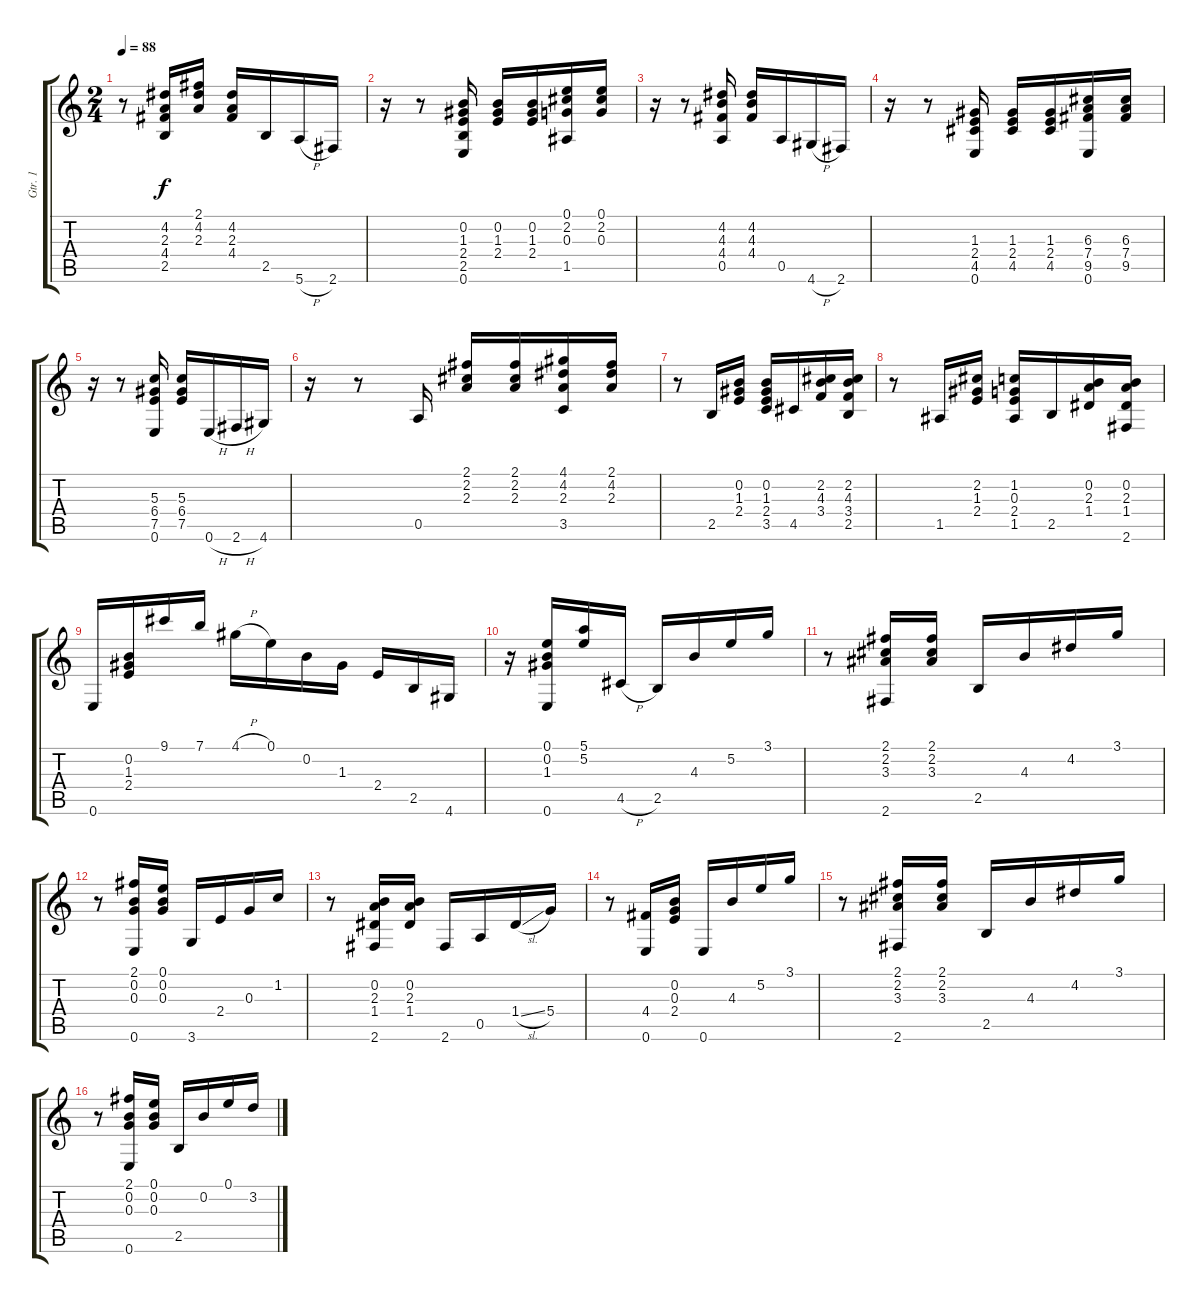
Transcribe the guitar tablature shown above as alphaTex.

\track ("Gtr. 1" "Gtr. 1") {instrument acousticguitarnylon}
\staff {score tabs}
\tuning (E4 B3 G3 D3 A2 E2) {hide}
\ts (2 4)
\tempo 88
\clef g2
\ks c
r.8{dy f} (4.2 2.3 4.4 2.5).16 (2.1 4.2 2.3).16 (4.2 2.3 4.4).16 2.5.16 5.6{h}.16 2.6.16 |
r.16 r.8 (0.2 1.3 2.4 2.5 0.6).16 (0.2 1.3 2.4).16 (0.2 1.3 2.4).16 (0.1 2.2 0.3 1.5).16 (0.1 2.2 0.3).16 |
r.16 r.8 (4.2 4.3 4.4 0.5).16 (4.2 4.3 4.4).16 0.5.16 4.6{h}.16 2.6.16 |
r.16 r.8 (1.3 2.4 4.5 0.6).16 (1.3 2.4 4.5).16 (1.3 2.4 4.5).16 (6.3 7.4 9.5 0.6).16 (6.3 7.4 9.5).16 |
r.16 r.8 (5.3 6.4 7.5 0.6).16 (5.3 6.4 7.5).16 0.6{h}.16 2.6{h}.16 4.6.16 |
r.16 r.8 0.5.16 (2.1 2.2 2.3).16 (2.1 2.2 2.3).16 (4.1 4.2 2.3 3.5).16 (2.1 4.2 2.3).16 |
r.8 2.5.16 (0.2 1.3 2.4).16 (0.2 1.3 2.4 3.5).16 4.5.16 (2.2 4.3 3.4).16 (2.2 4.3 3.4 2.5).16 |
r.8 1.5.16 (2.2 1.3 2.4).16 (1.2 0.3 2.4 1.5).16 2.5.16 (0.2 2.3 1.4).16 (0.2 2.3 1.4 2.6).16 |
0.6.16 (0.2 1.3 2.4).16 9.1.16 7.1.16 4.1{h}.16 0.1.16 0.2.16 1.3.16 2.4.16 2.5.16 4.6.16 |
r.16 (0.1 0.2 1.3 0.6).16 (5.1 5.2).16 4.5{h}.16 2.5.16 4.3.16 5.2.16 3.1.16 |
r.8 (2.1 2.2 3.3 2.6).16 (2.1 2.2 3.3).16 2.5.16 4.3.16 4.2.16 3.1.16 |
r.8 (2.1 0.2 0.3 0.6).16 (0.1 0.2 0.3).16 3.6.16 2.4.16 0.3.16 1.2.16 |
r.8 (0.2 2.3 1.4 2.6).16 (0.2 2.3 1.4).16 2.6.16 0.5.16 1.4{sl}.16 5.4.16 |
r.8 (4.4 0.6).16 (0.2 0.3 2.4).16 0.6.16 4.3.16 5.2.16 3.1.16 |
r.8 (2.1 2.2 3.3 2.6).16 (2.1 2.2 3.3).16 2.5.16 4.3.16 4.2.16 3.1.16 |
r.8 (2.1 0.2 0.3 0.6).16 (0.1 0.2 0.3).16 2.5.16 0.2.16 0.1.16 3.2.16
